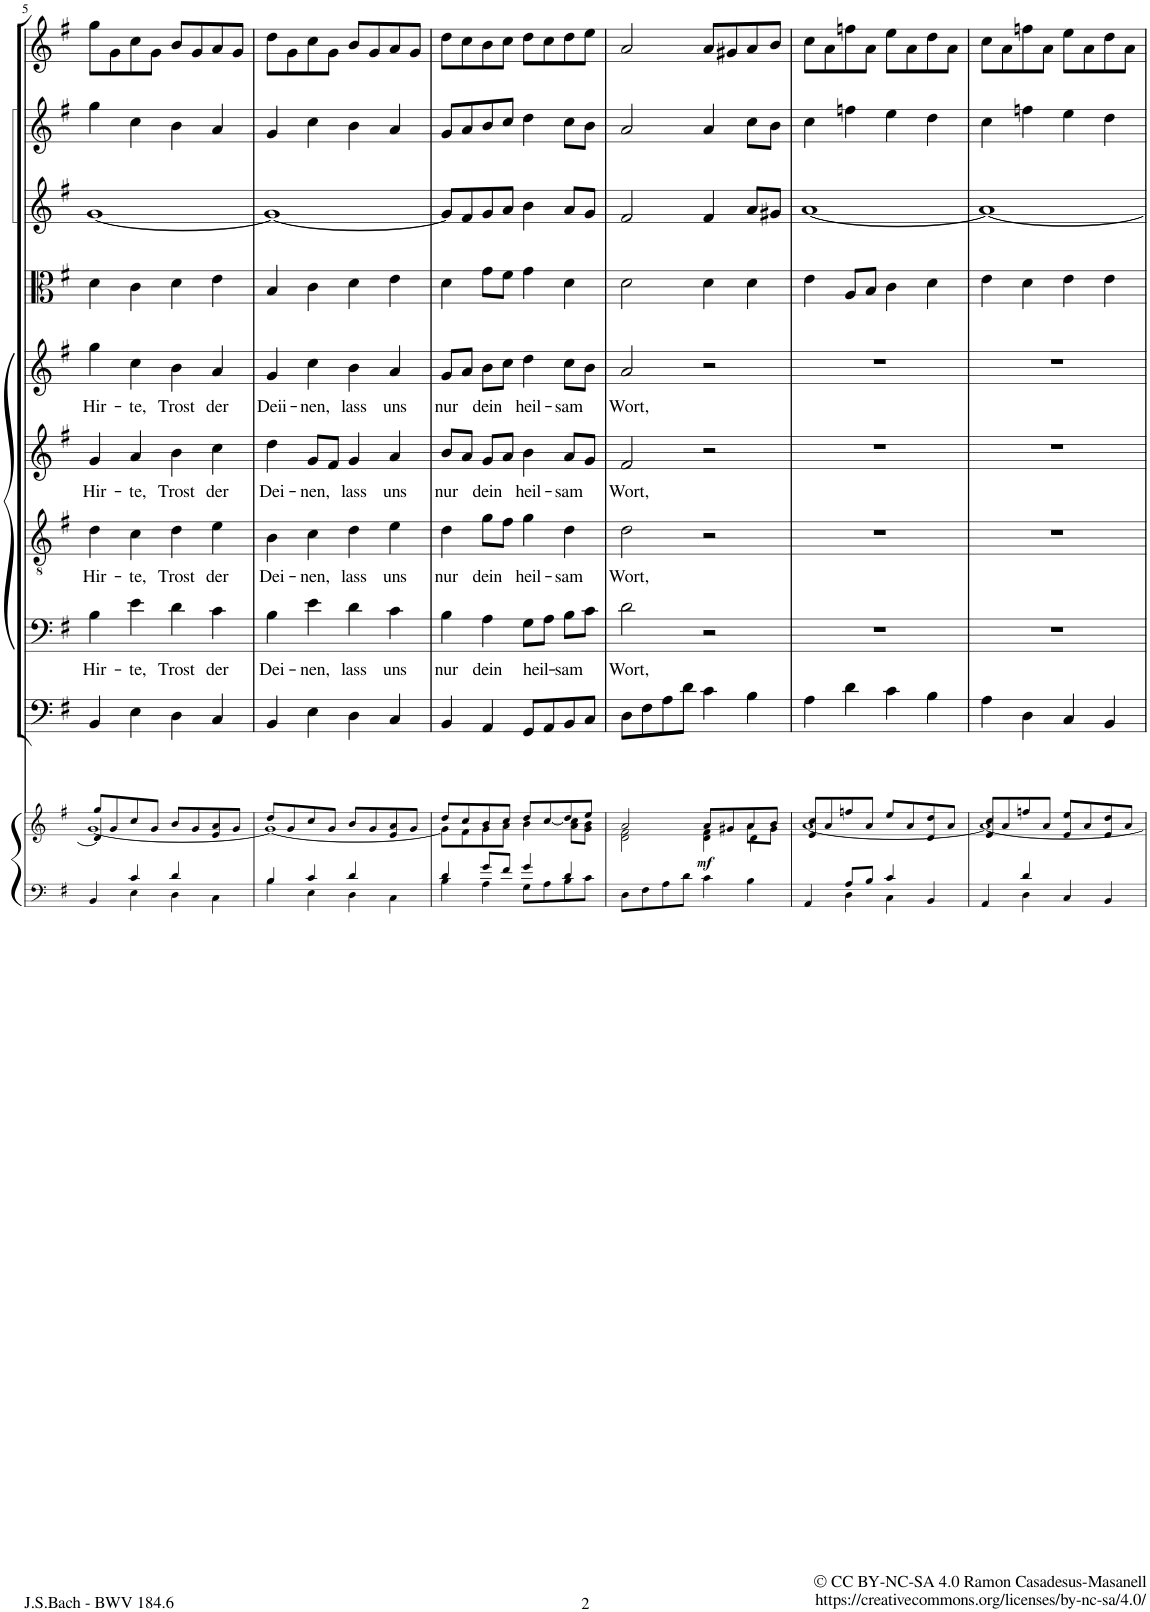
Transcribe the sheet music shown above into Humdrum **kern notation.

**kern	**kern	**dynam	**kern	**kern	**text	**kern	**text	**kern	**text	**kern	**text	**kern	**kern	**kern	**kern
*part10	*part10	*part10	*part9	*part8	*part8	*part7	*part7	*part6	*part6	*part5	*part5	*part4	*part3	*part2	*part1
*staff11	*staff10	*staff10/11	*staff9	*staff8	*staff8	*staff7	*staff7	*staff6	*staff6	*staff5	*staff5	*staff4	*staff3	*staff2	*staff1
*I"Piano reduction	*	*	*I"Continuo	*I"Basso	*	*I"Tenore	*	*I"Alto	*	*I"Soprano	*	*I"Viola	*I"Violino II	*I"Violino I	*I"Flauto traverso I.II.
*I'Pno	*	*	*	*	*	*	*	*	*	*	*	*I'Vla	*I'Vln	*I'Vln	*I'Fl
!!LO:PB:g=z
*clefF4	*clefG2	*	*clefF4	*clefF4	*	*clefGv2	*	*clefG2	*	*clefG2	*	*clefC3	*clefG2	*clefG2	*clefG2
*k[f#]	*k[f#]	*	*k[f#]	*k[f#]	*	*k[f#]	*	*k[f#]	*	*k[f#]	*	*k[f#]	*k[f#]	*k[f#]	*k[f#]
*M2/2	*M2/2	*	*M2/2	*M2/2	*	*M2/2	*	*M2/2	*	*M2/2	*	*M2/2	*M2/2	*M2/2	*M2/2
*met(c|)	*met(c|)	*	*met(c|)	*met(c|)	*	*met(c|)	*	*met(c|)	*	*met(c|)	*	*met(c|)	*met(c|)	*met(c|)	*met(c|)
=5	=5	=5	=5	=5	=5	=5	=5	=5	=5	=5	=5	=5	=5	=5	=5
*^	*^	*	*	*	*	*	*	*	*	*	*	*	*	*	*
*	*	*	*^	*	*	*	*	*	*	*	*	*	*	*	*	*	*
!	!	!	!	!	!	!	!	!LO:LY:b	!	!LO:LY:b	!	!LO:LY:b	!	!LO:LY:b	!	!	!	!
4ryy	4BB/	8gg/L	[1g	4d/]	.	4BB/	4B\	Hir-	4d\	Hir-	4g/	Hir-	4gg\	Hir-	4d\	[1g	4gg\	8gg\L
.	.	8g/	.	.	.	.	.	.	.	.	.	.	.	.	.	.	.	8g\
!	!	!	!	!	!	!	!	!LO:LY:b	!	!LO:LY:b	!	!LO:LY:b	!	!LO:LY:b	!	!	!	!
4c/	4E\	8cc/	.	2ryy	.	4E\	4e\	-te,	4c\	-te,	4a/	-te,	4cc\	-te,	4c\	.	4cc\	8cc\
.	.	8g/J	.	.	.	.	.	.	.	.	.	.	.	.	.	.	.	8g\J
!	!	!	!	!	!	!	!	!LO:LY:b	!	!LO:LY:b	!	!LO:LY:b	!	!LO:LY:b	!	!	!	!
4d/	4D\	8b/L	.	.	.	4D\	4d\	Trost	4d\	Trost	4b\	Trost	4b\	Trost	4d\	.	4b\	8b/L
.	.	8g/	.	.	.	.	.	.	.	.	.	.	.	.	.	.	.	8g/
!	!	!	!	!	!	!	!	!LO:LY:b	!	!LO:LY:b	!	!LO:LY:b	!	!LO:LY:b	!	!	!	!
4ryy	4C\	8a/	.	4e/	.	4C/	4c\	der	4e\	der	4cc\	der	4a/	der	4e\	.	4a/	8a/
.	.	8g/J	.	.	.	.	.	.	.	.	.	.	.	.	.	.	.	8g/J
=6	=6	=6	=6	=6	=6	=6	=6	=6	=6	=6	=6	=6	=6	=6	=6	=6	=6	=6
!	!	!	!	!	!	!	!	!LO:LY:b	!	!LO:LY:b	!	!LO:LY:b	!	!LO:LY:b	!	!	!	!
4B/	4B\	8dd/L	1g_	2.ryy	.	4BB/	4B\	Dei-	4B\	Dei-	4dd\	Dei-	4g/	Deii-	4B/	1g_	4g/	8dd\L
.	.	8g/	.	.	.	.	.	.	.	.	.	.	.	.	.	.	.	8g\
!	!	!	!	!	!	!	!	!LO:LY:b	!	!LO:LY:b	!	!LO:LY:b	!	!LO:LY:b	!	!	!	!
4c/	4E\	8cc/	.	.	.	4E\	4e\	-nen,	4c\	-nen,	8g/L	-nen,	4cc\	-nen,	4c\	.	4cc\	8cc\
.	.	8g/J	.	.	.	.	.	.	.	.	8f#/J	.	.	.	.	.	.	8g\J
!	!	!	!	!	!	!	!	!LO:LY:b	!	!LO:LY:b	!	!LO:LY:b	!	!LO:LY:b	!	!	!	!
4d/	4D\	8b/L	.	.	.	4D\	4d\	lass	4d\	lass	4g/	lass	4b\	lass	4d\	.	4b\	8b/L
.	.	8g/	.	.	.	.	.	.	.	.	.	.	.	.	.	.	.	8g/
!	!	!	!	!	!	!	!	!LO:LY:b	!	!LO:LY:b	!	!LO:LY:b	!	!LO:LY:b	!	!	!	!
4ryy	4C\	8a/	.	4e/	.	4C/	4c\	uns	4e\	uns	4a/	uns	4a/	uns	4e\	.	4a/	8a/
.	.	8g/J	.	.	.	.	.	.	.	.	.	.	.	.	.	.	.	8g/J
*	*	*	*v	*v	*	*	*	*	*	*	*	*	*	*	*	*	*	*
=7	=7	=7	=7	=7	=7	=7	=7	=7	=7	=7	=7	=7	=7	=7	=7	=7	=7
!	!	!	!	!	!	!	!LO:LY:b	!	!LO:LY:b	!	!LO:LY:b	!	!LO:LY:b	!	!	!	!
4d/	4B\	8dd/L	8g\L]	.	4BB/	4B\	nur	4d\	nur	8b/L	nur	8g/L	nur	4d\	8g/L]	8g/L	8dd\L
.	.	8cc/	8f#\	.	.	.	.	.	.	8a/J	.	8a/J	.	.	8f#/	8a/	8cc\
!	!	!	!	!	!	!	!LO:LY:b	!	!LO:LY:b	!	!LO:LY:b	!	!LO:LY:b	!	!	!	!
8g/L	4A\	8b/	8g\	.	4AA/	4A\	dein	8g\L	dein	8g/L	dein	8b\L	dein	8g\L	8g/	8b/	8b\
8f#/J	.	8cc/J	8a\J	.	.	.	.	8f#\J	.	8a/J	.	8cc\J	.	8f#\J	8a/J	8cc/J	8cc\J
!	!	!	!	!	!	!	!LO:LY:b	!	!LO:LY:b	!	!LO:LY:b	!	!LO:LY:b	!	!	!	!
4g/	8G\L	8dd/L	4b\	.	8GG/L	8G\L	heil-	4g\	heil-	4b\	heil-	4dd\	heil-	4g\	4b\	4dd\	8dd\L
.	8A\	[<8cc/	.	.	8AA/	8A\J	.	.	.	.	.	.	.	.	.	.	8cc\
!	!	!	!	!	!	!	!LO:LY:b	!	!LO:LY:b	!	!LO:LY:b	!	!LO:LY:b	!	!	!	!
4d/	8B\	8dd/	8a\ 8cc\]L	.	8BB/	8B\L	-sam	4d\	-sam	8a/L	-sam	8cc\L	-sam	4d\	8a/L	8cc\L	8dd\
.	8c\J	8ee/J	8g\ 8b\J	.	8C/J	8c\J	.	.	.	8g/J	.	8b\J	.	.	8g/J	8b\J	8ee\J
=8	=8	=8	=8	=8	=8	=8	=8	=8	=8	=8	=8	=8	=8	=8	=8	=8	=8
*	*	*	*^	*	*	*	*	*	*	*	*	*	*	*	*	*	*
!	!	!	!	!	!	!	!	!LO:LY:b	!	!LO:LY:b	!	!LO:LY:b	!	!LO:LY:b	!	!	!	!
*v	*v	*	*	*	*	*	*	*	*	*	*	*	*	*	*	*	*	*
8D\L	2a/	2d\ 2f#\	2ryy	.	8D\L	2d\	Wort,	2d\	Wort,	2f#/	Wort,	2a/	Wort,	2d\	2f#/	2a/	2a/
8F#\	.	.	.	.	8F#\	.	.	.	.	.	.	.	.	.	.	.	.
8A\	.	.	.	.	8A\	.	.	.	.	.	.	.	.	.	.	.	.
8d\J	.	.	.	.	8d\J	.	.	.	.	.	.	.	.	.	.	.	.
!	!	!	!	!LO:DY:b	!	!	!	!	!	!	!	!	!	!	!	!	!
4c\	8a/L	4d\ 4f#\	4ryy	mf	4c\	2r	.	2r	.	2r	.	2r	.	4d\	4f#/	4a/	8a/L
.	8g#X/	.	.	.	.	.	.	.	.	.	.	.	.	.	.	.	8g#X/
4B\	8a/	8a\L	4d\	.	4B\	.	.	.	.	.	.	.	.	4d\	8a/L	8cc\L	8a/
.	8b/J	8g#\J	.	.	.	.	.	.	.	.	.	.	.	.	8g#X/J	8b\J	8b/J
=9	=9	=9	=9	=9	=9	=9	=9	=9	=9	=9	=9	=9	=9	=9	=9	=9	=9
*^	*	*	*	*	*	*	*	*	*	*	*	*	*	*	*	*	*
4ryy	4AA/	8cc/L	[1a	4e/	.	4A\	1r	.	1r	.	1r	.	1r	.	4e\	[1a	4cc\	8cc\L
.	.	8a/	.	.	.	.	.	.	.	.	.	.	.	.	.	.	.	8a\
8A/L	4D\	8ffn/	.	2ryy	.	4d\	.	.	.	.	.	.	.	.	8A/L	.	4ffn\	8ffn\
8B/J	.	8a/J	.	.	.	.	.	.	.	.	.	.	.	.	8B/J	.	.	8a\J
4c/	4C\	8ee/L	.	.	.	4c\	.	.	.	.	.	.	.	.	4c\	.	4ee\	8ee\L
.	.	8a/	.	.	.	.	.	.	.	.	.	.	.	.	.	.	.	8a\
4ryy	4BB/	8dd/	.	4d/	.	4B\	.	.	.	.	.	.	.	.	4d\	.	4dd\	8dd\
.	.	8a/J	.	.	.	.	.	.	.	.	.	.	.	.	.	.	.	8a\J
=10	=10	=10	=10	=10	=10	=10	=10	=10	=10	=10	=10	=10	=10	=10	=10	=10	=10	=10
4ryy	4AA/	8cc/L	1a_	4e/	.	4A\	1r	.	1r	.	1r	.	1r	.	4e\	1a_	4cc\	8cc\L
.	.	8a/	.	.	.	.	.	.	.	.	.	.	.	.	.	.	.	8a\
4d/	4D\	8ffn/	.	4ryy	.	4D\	.	.	.	.	.	.	.	.	4d\	.	4ffn\	8ffn\
.	.	8a/J	.	.	.	.	.	.	.	.	.	.	.	.	.	.	.	8a\J
2ryy	4C/	8ee/L	.	4e/	.	4C/	.	.	.	.	.	.	.	.	4e\	.	4ee\	8ee\L
.	.	8a/	.	.	.	.	.	.	.	.	.	.	.	.	.	.	.	8a\
.	4BB/	8dd/	.	4e/	.	4BB/	.	.	.	.	.	.	.	.	4e\	.	4dd\	8dd\
.	.	8a/J	.	.	.	.	.	.	.	.	.	.	.	.	.	.	.	8a\J
*v	*v	*	*	*	*	*	*	*	*	*	*	*	*	*	*	*	*	*
*	*v	*v	*v	*	*	*	*	*	*	*	*	*	*	*	*	*	*
=	=	=	=	=	=	=	=	=	=	=	=	=	=	=	=
*-	*-	*-	*-	*-	*-	*-	*-	*-	*-	*-	*-	*-	*-	*-	*-
